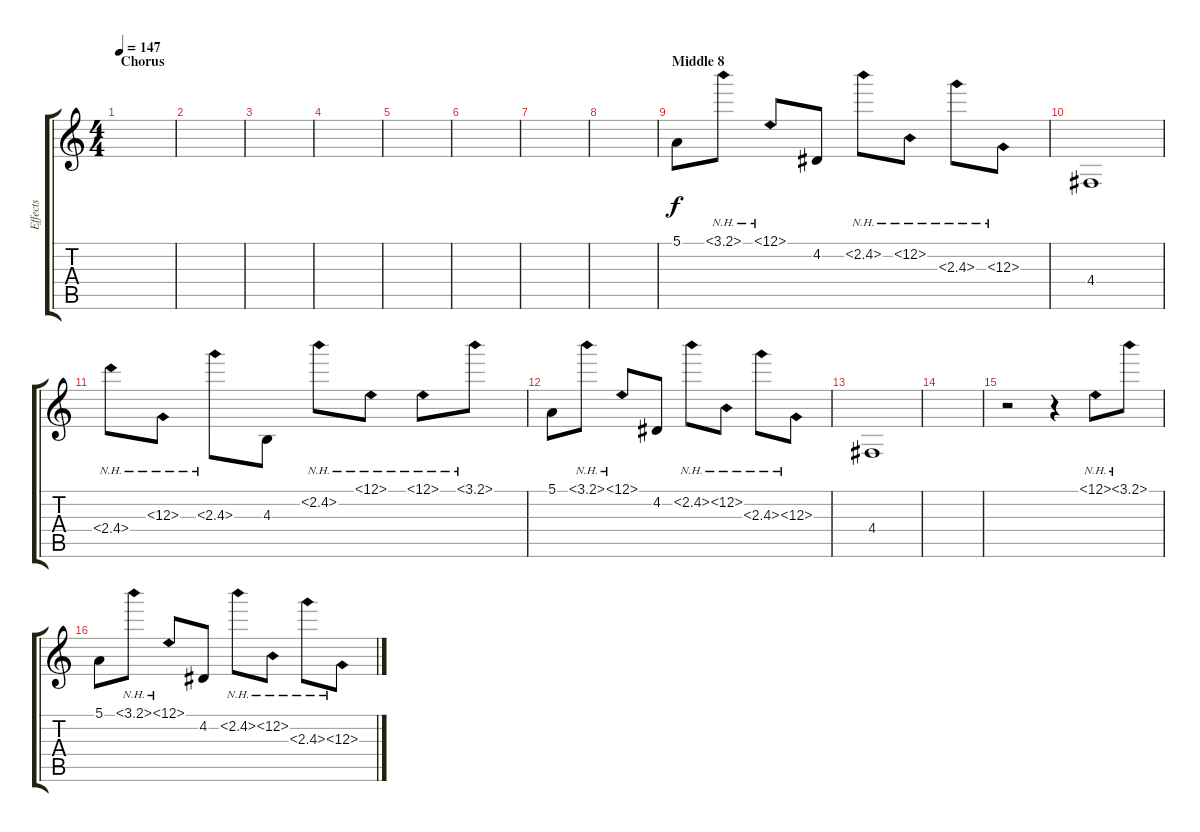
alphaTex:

\track ("Effects" "Effects") {instrument fx7echoes}
\staff {score tabs}
\tuning (E4 B3 G3 D3 A2 E2) {hide}
\ts (4 4)
\section ("" "Chorus")
\tempo 147
\clef g2
\ks c
|
|
|
|
|
|
|
|
\section ("" "Middle 8")
5.1.8 3.1{nh}.8 1.1{nh}.8 4.2.8 2.2{nh}.8 0.2{nh}.8 2.3{nh}.8 0.3{nh}.8 |
4.4.1 |
2.4{nh}.8 0.3{nh}.8 2.3{nh}.8 4.3.8 2.2{nh}.8 0.1{nh}.8 1.1{nh}.8 3.1{nh}.8 |
5.1.8 3.1{nh}.8 1.1{nh}.8 4.2.8 2.2{nh}.8 0.2{nh}.8 2.3{nh}.8 0.3{nh}.8 |
4.4.1 |
|
r.2 r.4 1.1{nh}.8 3.1{nh}.8 |
5.1.8 3.1{nh}.8 1.1{nh}.8 4.2.8 2.2{nh}.8 0.2{nh}.8 2.3{nh}.8 0.3{nh}.8
